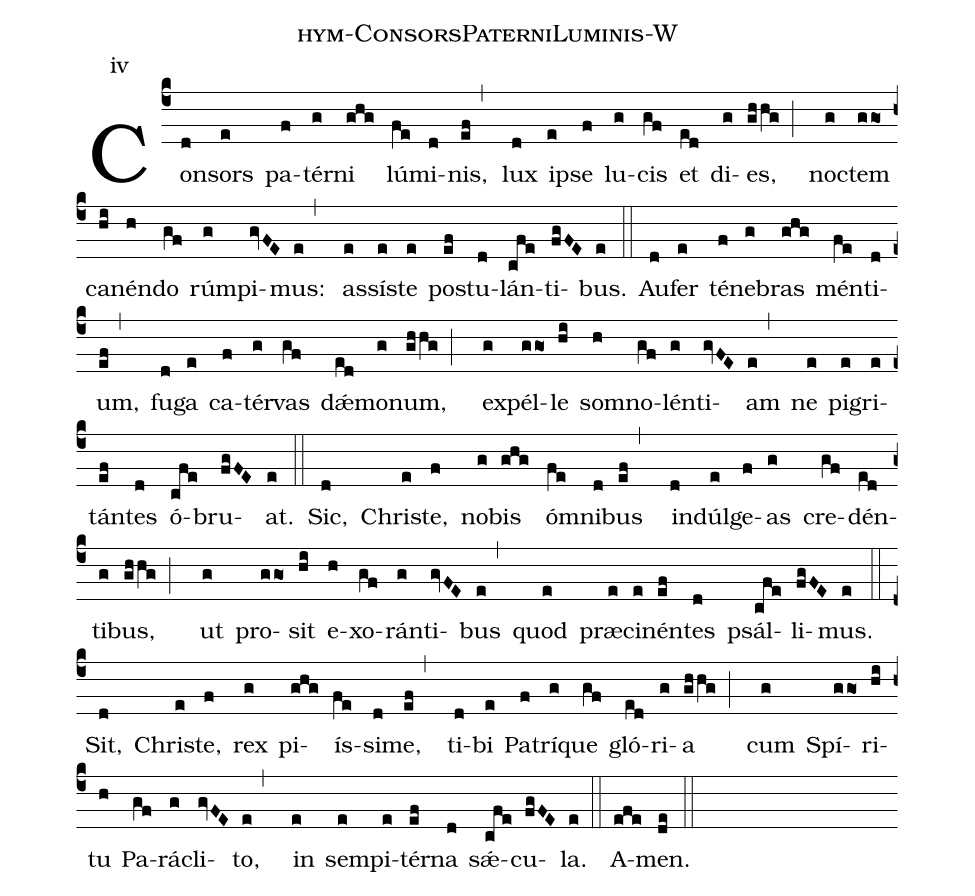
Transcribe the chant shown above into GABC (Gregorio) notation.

name: hym-ConsorsPaterniLuminis-W;
annotation: iv;
%%
(c4) Con(d)sors(e) pa(f)tér(g)ni(ghg) lú(fe)mi(d)nis,(ef,)
lux(d) i(e)pse(f) lu(g)cis(gf) et(ed) di(g)es,(ghhg;)
no(g)ctem(ggo) ca(hi)nén(h)do(gf) rúm(g)pi(gvFE)mus:(e,)
as(e)sí(e)ste(e) po(ef)stu(d)lán(cfe)ti(fgFE)bus.(e) (::)
Au(d)fer(e) té(f)ne(g)bras(ghg) mén(fe)ti(d)um,(ef,)
fu(d)ga(e) ca(f)tér(g)vas(gf) dǽ(ed)mo(g)num,(ghhg;)
ex(g)pél(ggo)le(hi) som(h)no(gf)lén(g)ti(gvFE)am(e,)
ne(e) pi(e)gri(e)tán(ef)tes(d) ó(cfe)bru(fgFE)at.(e) (::)
Sic,(d) Chri(e)ste,(f) no(g)bis(ghg) óm(fe)ni(d)bus(ef,)
in(d)dúl(e)ge(f)as(g) cre(gf)dén(ed)ti(g)bus,(ghhg;)
ut(g) pro(ggo)sit(hi) e(h)xo(gf)rán(g)ti(gvFE)bus(e,)
quod(e) præ(e)ci(e)nén(ef)tes(d) psál(cfe)li(fgFE)mus.(e) (::)
Sit,(d) Chri(e)ste,(f) rex(g) pi(ghg)ís(fe)si(d)me,(ef,)
ti(d)bi(e) Pa(f)trí(g)que(gf) gló(ed)ri(g)a(ghhg;)
cum(g) Spí(ggo)ri(hi)tu(h) Pa(gf)rá(g)cli(gvFE)to,(e,)
in(e) sem(e)pi(e)tér(ef)na(d) sǽ(cfe)cu(fgFE)la.(e) (::)
A(efe)men.(de) (::)
